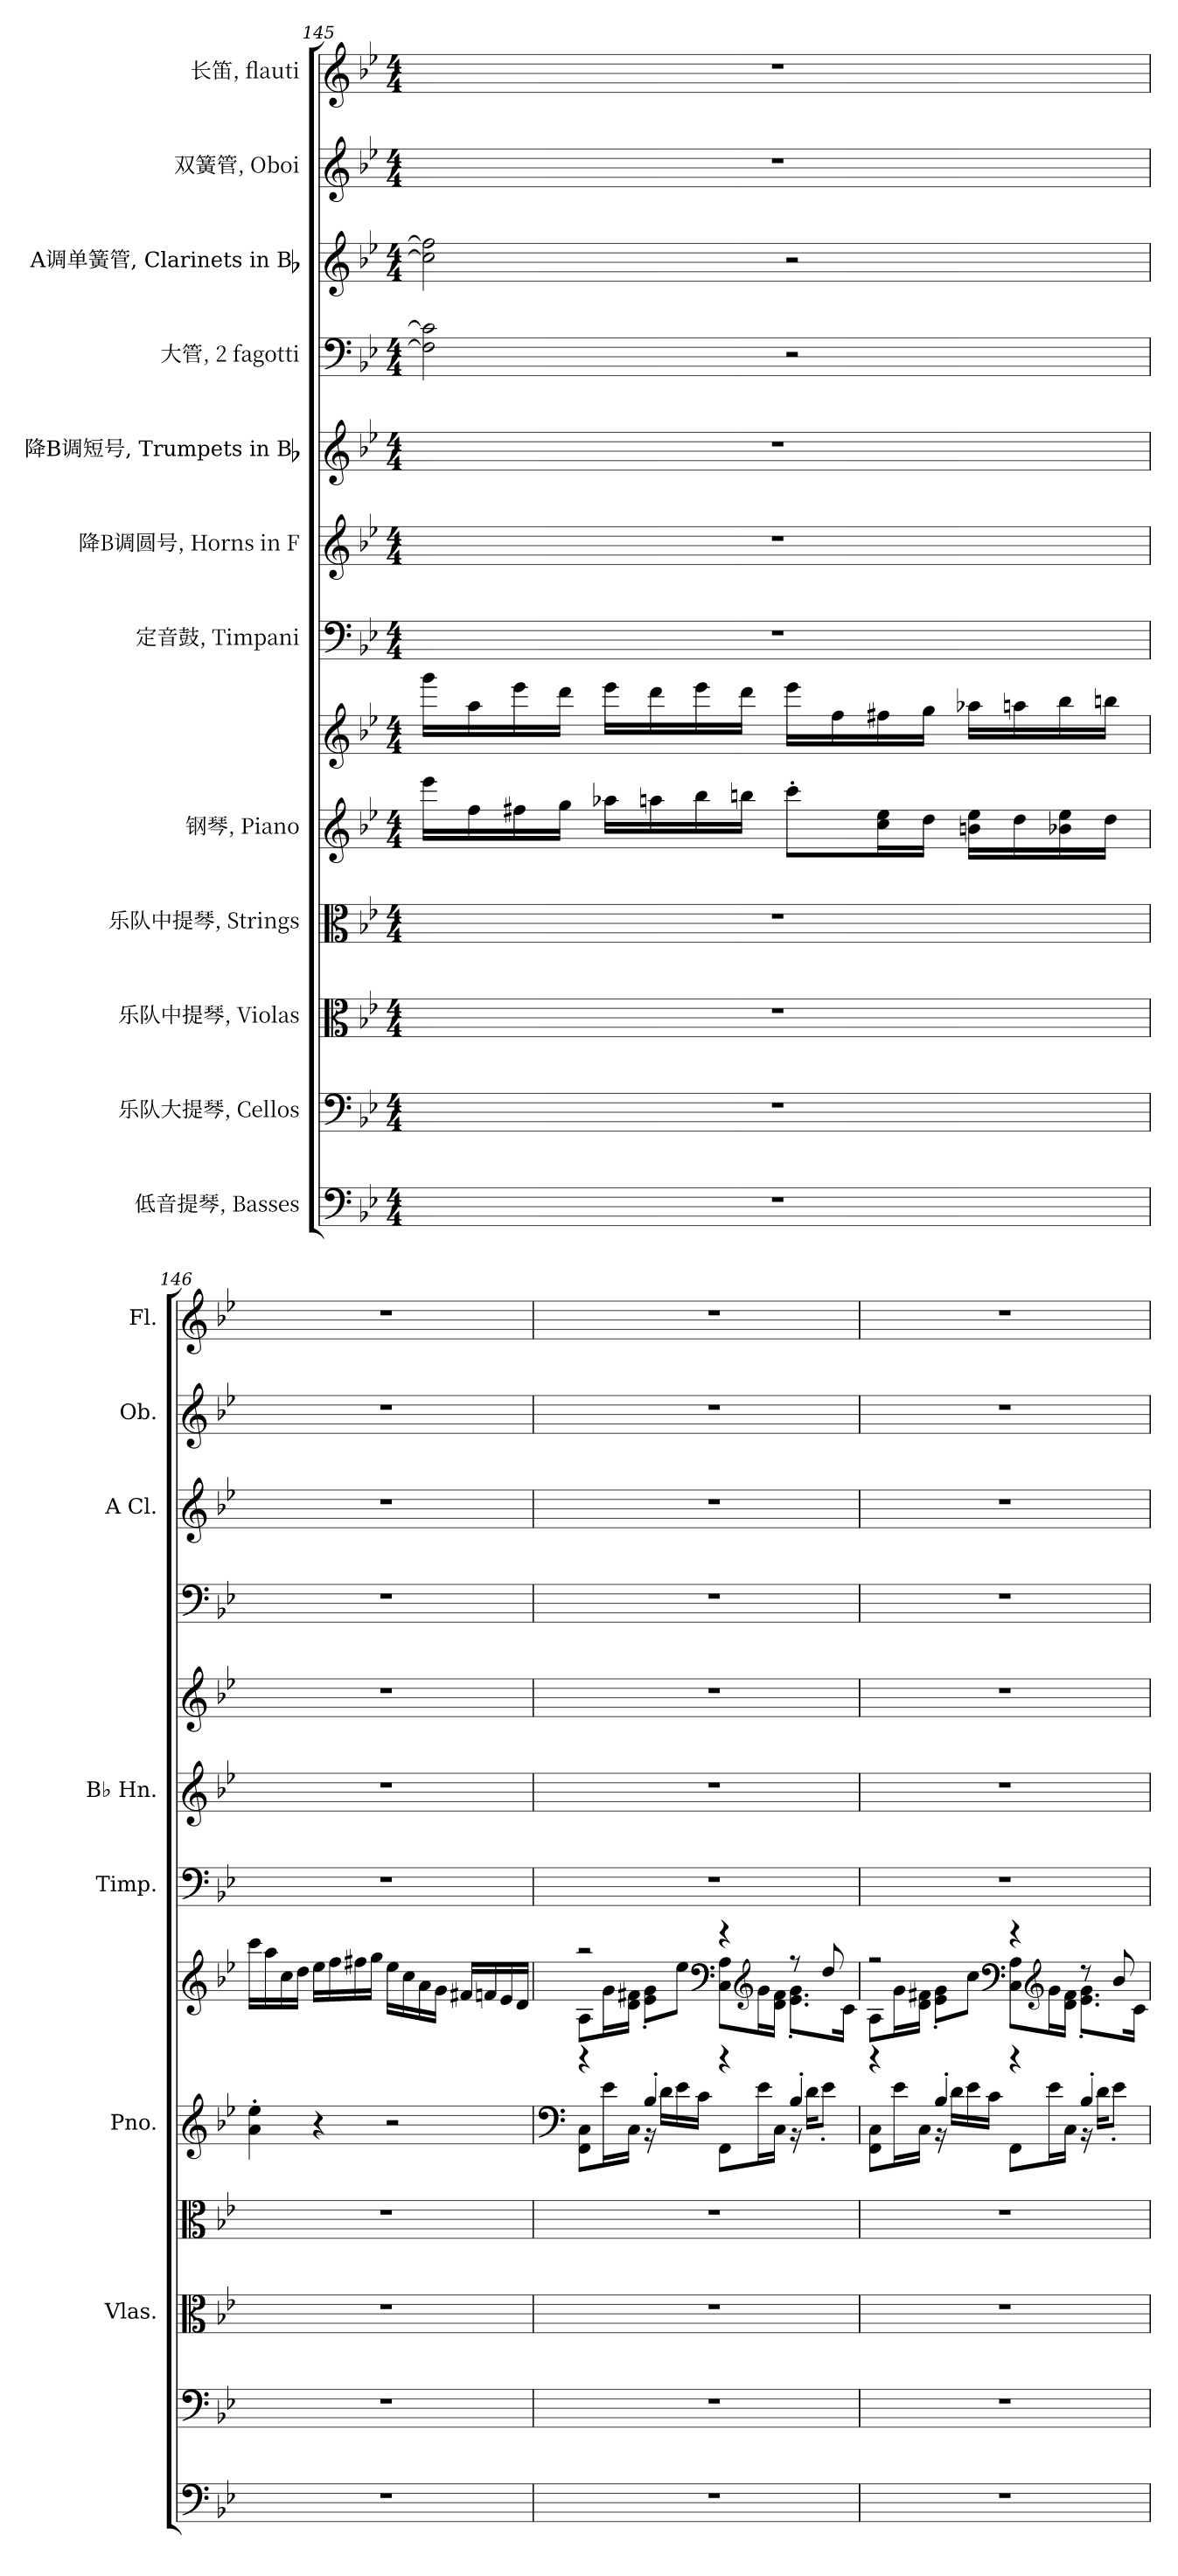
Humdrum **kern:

**kern	**kern	**kern	**kern	**kern	**kern	**kern	**kern	**kern	**kern	**kern	**kern	**kern
*part12	*part11	*part10	*part9	*part8	*part8	*part7	*part6	*part5	*part4	*part3	*part2	*part1
*staff13	*staff12	*staff11	*staff10	*staff9	*staff8	*staff7	*staff6	*staff5	*staff4	*staff3	*staff2	*staff1
*I"低音提琴, Basses	*I"乐队大提琴, Cellos	*I"乐队中提琴, Violas	*I"乐队中提琴, Strings	*I"钢琴, Piano	*	*I"定音鼓, Timpani	*I"降B调圆号, Horns in F	*I"降B调短号, Trumpets in Bb	*I"大管, 2 fagotti	*I"A调单簧管, Clarinets in Bb	*I"双簧管, Oboi	*I"长笛, flauti
*	*	*I'Vlas.	*	*I'Pno.	*	*I'Timp.	*I'B♭ Hn.	*	*	*I'A Cl.	*I'Ob.	*I'Fl.
!!LO:PB:g=z
*clefF4	*clefF4	*clefC3	*clefC3	*clefG2	*clefG2	*clefF4	*clefG2	*clefG2	*clefF4	*clefG2	*clefG2	*clefG2
*ITrd7c12	*	*	*	*	*	*	*ITrd1c2	*ITrd1c2	*	*ITrd2c3	*	*
*k[b-e-]	*k[b-e-]	*k[b-e-]	*k[b-e-]	*k[b-e-]	*k[b-e-]	*k[b-e-]	*k[b-e-a-d-]	*k[b-e-a-d-]	*k[b-e-]	*k[f#]	*k[b-e-]	*k[b-e-]
*M4/4	*M4/4	*M4/4	*M4/4	*M4/4	*M4/4	*M4/4	*M4/4	*M4/4	*M4/4	*M4/4	*M4/4	*M4/4
=145	=145	=145	=145	=145	=145	=145	=145	=145	=145	=145	=145	=145
1r	1r	1r	1r	16eee-\LL	16ggg\LL	1r	1r	1r	2F\] 2c\]	2a\] 2dd#\]	1r	1r
.	.	.	.	16ff\	16aa\	.	.	.	.	.	.	.
.	.	.	.	16ff#X\	16eee-\	.	.	.	.	.	.	.
.	.	.	.	16gg\JJ	16ddd\JJ	.	.	.	.	.	.	.
.	.	.	.	16aa-X\LL	16eee-\LL	.	.	.	.	.	.	.
.	.	.	.	16aan\	16ddd\	.	.	.	.	.	.	.
.	.	.	.	16bb-\	16eee-\	.	.	.	.	.	.	.
.	.	.	.	16bbn\JJ	16ddd\JJ	.	.	.	.	.	.	.
.	.	.	.	8ccc'\L	16eee-\LL	.	.	.	2r	2r	.	.
.	.	.	.	.	16ff\	.	.	.	.	.	.	.
.	.	.	.	16cc\ 16ee-\L	16ff#X\	.	.	.	.	.	.	.
.	.	.	.	16dd\JJ	16gg\JJ	.	.	.	.	.	.	.
.	.	.	.	16bn\ 16ee-\LL	16aa-X\LL	.	.	.	.	.	.	.
.	.	.	.	16dd\	16aan\	.	.	.	.	.	.	.
.	.	.	.	16b-X\ 16ee-\	16bb-\	.	.	.	.	.	.	.
.	.	.	.	16dd\JJ	16bbn\JJ	.	.	.	.	.	.	.
!!LO:PB:g=z
=146	=146	=146	=146	=146	=146	=146	=146	=146	=146	=146	=146	=146
1r	1r	1r	1r	4a\' 4ee-\'	16ccc\LL	1r	1r	1r	1r	1r	1r	1r
.	.	.	.	.	16aa\	.	.	.	.	.	.	.
.	.	.	.	.	16cc\	.	.	.	.	.	.	.
.	.	.	.	.	16dd\JJ	.	.	.	.	.	.	.
.	.	.	.	4r	16ee-\LL	.	.	.	.	.	.	.
.	.	.	.	.	16ff\	.	.	.	.	.	.	.
.	.	.	.	.	16ff#X\	.	.	.	.	.	.	.
.	.	.	.	.	16gg\JJ	.	.	.	.	.	.	.
.	.	.	.	2r	16ee-\LL	.	.	.	.	.	.	.
.	.	.	.	.	16cc\	.	.	.	.	.	.	.
.	.	.	.	.	16a\	.	.	.	.	.	.	.
.	.	.	.	.	16g\JJ	.	.	.	.	.	.	.
.	.	.	.	.	16f#X/LL	.	.	.	.	.	.	.
.	.	.	.	.	16fn/	.	.	.	.	.	.	.
.	.	.	.	.	16e-/	.	.	.	.	.	.	.
.	.	.	.	.	16d/JJ	.	.	.	.	.	.	.
=147	=147	=147	=147	=147	=147	=147	=147	=147	=147	=147	=147	=147
*	*	*	*	*clefF4	*	*	*	*	*	*	*	*
*	*	*	*	*^	*^	*	*	*	*	*	*	*
1r	1r	1r	1r	4r	8FF\ 8C\L	2r	8A\L	1r	1r	1r	1r	1r	1r	1r
.	.	.	.	.	16e-\L	.	16g\L	.	.	.	.	.	.	.
.	.	.	.	.	16C\JJ	.	16d\ 16f#X\JJ	.	.	.	.	.	.	.
.	.	.	.	4B-'/	16r	.	8e-\' 8g\'L	.	.	.	.	.	.	.
.	.	.	.	.	16d\LL	.	.	.	.	.	.	.	.	.
.	.	.	.	.	16e-\	.	8ee-\J	.	.	.	.	.	.	.
.	.	.	.	.	16c\JJ	.	.	.	.	.	.	.	.	.
*	*	*	*	*	*	*clefF4	*	*	*	*	*	*	*	*
.	.	.	.	4r	8FF\L	4r	8C\ 8A\L	.	.	.	.	.	.	.
*	*	*	*	*	*	*clefG2	*	*	*	*	*	*	*	*
.	.	.	.	.	16e-\L	.	16g\L	.	.	.	.	.	.	.
.	.	.	.	.	16C\JJ	.	16d\ 16f#\JJ	.	.	.	.	.	.	.
.	.	.	.	4B-'/	16r	8r	8.e-\' 8.g\'L	.	.	.	.	.	.	.
.	.	.	.	.	16d\KL	.	.	.	.	.	.	.	.	.
.	.	.	.	.	8e-'\J	8dd/	.	.	.	.	.	.	.	.
.	.	.	.	.	.	.	16c\Jk	.	.	.	.	.	.	.
!!LO:PB:g=z
=148	=148	=148	=148	=148	=148	=148	=148	=148	=148	=148	=148	=148	=148	=148
1r	1r	1r	1r	4r	8FF\ 8C\L	2r	8A\L	1r	1r	1r	1r	1r	1r	1r
.	.	.	.	.	16e-\L	.	16g\L	.	.	.	.	.	.	.
.	.	.	.	.	16C\JJ	.	16d\ 16f#X\JJ	.	.	.	.	.	.	.
.	.	.	.	4B-'/	16r	.	8e-\' 8g\'L	.	.	.	.	.	.	.
.	.	.	.	.	16d\LL	.	.	.	.	.	.	.	.	.
.	.	.	.	.	16e-\	.	8cc\J	.	.	.	.	.	.	.
.	.	.	.	.	16c\JJ	.	.	.	.	.	.	.	.	.
*	*	*	*	*	*	*clefF4	*	*	*	*	*	*	*	*
.	.	.	.	4r	8FF\L	4r	8C\ 8A\L	.	.	.	.	.	.	.
*	*	*	*	*	*	*clefG2	*	*	*	*	*	*	*	*
.	.	.	.	.	16e-\L	.	16g\L	.	.	.	.	.	.	.
.	.	.	.	.	16C\JJ	.	16d\ 16f#\JJ	.	.	.	.	.	.	.
.	.	.	.	4B-'/	16r	8r	8.e-\' 8.g\'L	.	.	.	.	.	.	.
.	.	.	.	.	16d\KL	.	.	.	.	.	.	.	.	.
.	.	.	.	.	8e-'\J	8b-/	.	.	.	.	.	.	.	.
.	.	.	.	.	.	.	16c\Jk	.	.	.	.	.	.	.
*	*	*	*	*v	*v	*	*	*	*	*	*	*	*	*
*	*	*	*	*	*v	*v	*	*	*	*	*	*	*
=	=	=	=	=	=	=	=	=	=	=	=	=
*-	*-	*-	*-	*-	*-	*-	*-	*-	*-	*-	*-	*-
